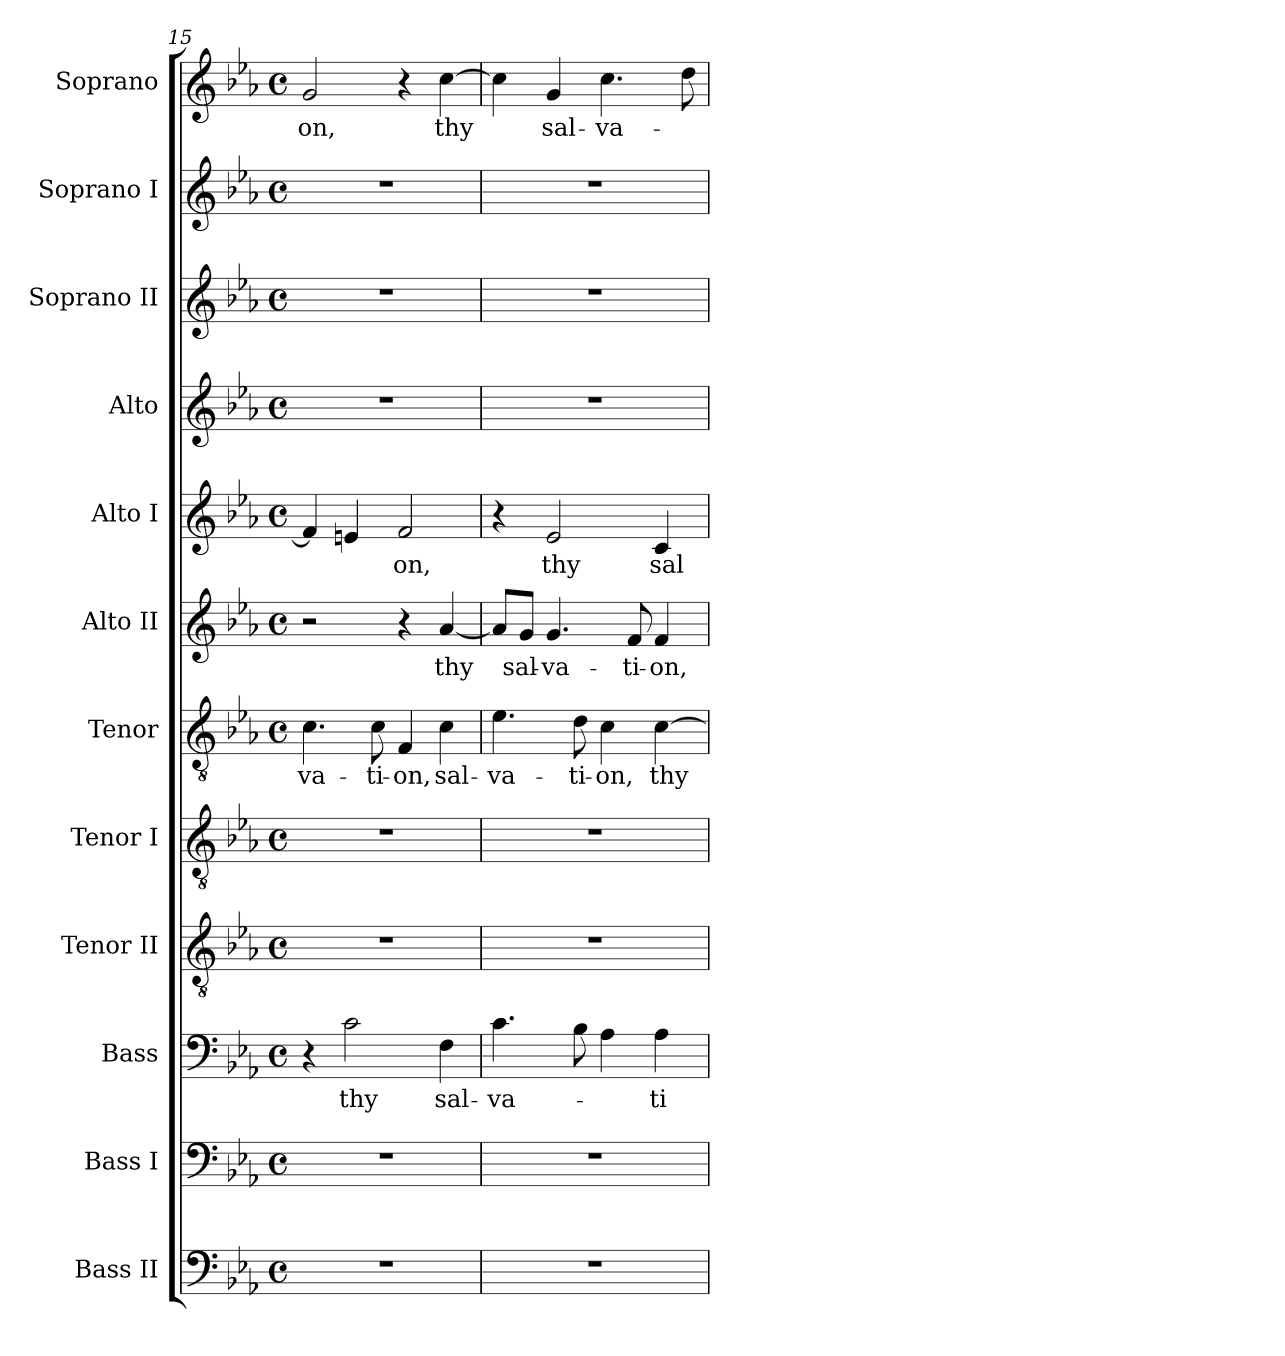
**kern	**kern	**kern	**text	**kern	**kern	**kern	**text	**kern	**text	**kern	**text	**kern	**kern	**kern	**kern	**text
*part12	*part11	*part10	*part10	*part9	*part8	*part7	*part7	*part6	*part6	*part5	*part5	*part4	*part3	*part2	*part1	*part1
*staff12	*staff11	*staff10	*staff10	*staff9	*staff8	*staff7	*staff7	*staff6	*staff6	*staff5	*staff5	*staff4	*staff3	*staff2	*staff1	*staff1
*I"Bass II	*I"Bass I	*I"Bass	*	*I"Tenor II	*I"Tenor I	*I"Tenor	*	*I"Alto II	*	*I"Alto I	*	*I"Alto	*I"Soprano II	*I"Soprano I	*I"Soprano	*
*I'BII	*I'BI	*I'B	*	*I'TII	*I'TI	*I'T	*	*I'AII	*	*I'AI	*	*I'A	*I'SII	*I'SI	*I'S	*
*clefF4	*clefF4	*clefF4	*	*clefGv2	*clefGv2	*clefGv2	*	*clefG2	*	*clefG2	*	*clefG2	*clefG2	*clefG2	*clefG2	*
*ITrd7c12	*	*ITrd7c12	*	*ITrd7c12	*ITrd7c12	*ITrd7c12	*	*	*	*	*	*	*	*	*	*
*k[b-e-a-]	*k[b-e-a-]	*k[b-e-a-]	*	*k[b-e-a-]	*k[b-e-a-]	*k[b-e-a-]	*	*k[b-e-a-]	*	*k[b-e-a-]	*	*k[b-e-a-]	*k[b-e-a-]	*k[b-e-a-]	*k[b-e-a-]	*
*E-:	*E-:	*E-:	*	*E-:	*E-:	*E-:	*	*E-:	*	*E-:	*	*E-:	*E-:	*E-:	*E-:	*
*M4/4	*M4/4	*M4/4	*	*M4/4	*M4/4	*M4/4	*	*M4/4	*	*M4/4	*	*M4/4	*M4/4	*M4/4	*M4/4	*
*met(c)	*met(c)	*met(c)	*	*met(c)	*met(c)	*met(c)	*	*met(c)	*	*met(c)	*	*met(c)	*met(c)	*met(c)	*met(c)	*
=15	=15	=15	=15	=15	=15	=15	=15	=15	=15	=15	=15	=15	=15	=15	=15	=15
!	!	!	!	!	!	!	!LO:LY:b:color=#000000	!	!	!	!	!	!	!	!	!
!	!	!	!	!	!	!	!	!	!	!	!	!	!	!	!	!LO:LY:b:color=#000000
1r	1r	4r	.	1r	1r	4.Ci\	-va-	2r	.	4fi/]	.	1r	1r	1r	2gi/	-on,
!	!	!	!LO:LY:b:color=#000000	!	!	!	!	!	!	!	!	!	!	!	!	!
.	.	2Ci\	thy	.	.	.	.	.	.	4eni/	.	.	.	.	.	.
!	!	!	!	!	!	!	!LO:LY:b:color=#000000	!	!	!	!	!	!	!	!	!
.	.	.	.	.	.	8Ci\	-ti-	.	.	.	.	.	.	.	.	.
!	!	!	!	!	!	!	!LO:LY:b:color=#000000	!	!	!	!	!	!	!	!	!
!	!	!	!	!	!	!	!	!	!	!	!LO:LY:b:color=#000000	!	!	!	!	!
.	.	.	.	.	.	4FFi/	-on,	4r	.	2fi/	-on,	.	.	.	4r	.
!	!	!	!LO:LY:b:color=#000000	!	!	!	!	!	!	!	!	!	!	!	!	!
!	!	!	!	!	!	!	!LO:LY:b:color=#000000	!	!	!	!	!	!	!	!	!
!	!	!	!	!	!	!	!	!	!LO:LY:b:color=#000000	!	!	!	!	!	!	!
!	!	!	!	!	!	!	!	!	!	!	!	!	!	!	!	!LO:LY:b:color=#000000
.	.	4FFi\	sal-	.	.	4Ci\	sal-	[<4a-i/	thy	.	.	.	.	.	[>4cci\	thy
!!LO:PB:g=z
=16	=16	=16	=16	=16	=16	=16	=16	=16	=16	=16	=16	=16	=16	=16	=16	=16
!	!	!	!LO:LY:b:color=#000000	!	!	!	!	!	!	!	!	!	!	!	!	!
!	!	!	!	!	!	!	!LO:LY:b:color=#000000	!	!	!	!	!	!	!	!	!
1r	1r	4.Ci\	-va-	1r	1r	4.E-i\	-va-	8a-i/L]	.	4r	.	1r	1r	1r	4cci\]	.
!	!	!	!	!	!	!	!	!	!LO:LY:b:color=#000000	!	!	!	!	!	!	!
.	.	.	.	.	.	.	.	8gi/J	sal-	.	.	.	.	.	.	.
!	!	!	!	!	!	!	!	!	!LO:LY:b:color=#000000	!	!	!	!	!	!	!
!	!	!	!	!	!	!	!	!	!	!	!LO:LY:b:color=#000000	!	!	!	!	!
!	!	!	!	!	!	!	!	!	!	!	!	!	!	!	!	!LO:LY:b:color=#000000
.	.	.	.	.	.	.	.	4.gi/	-va-	2e-i/	thy	.	.	.	4gi/	sal-
!	!	!	!	!	!	!	!LO:LY:b:color=#000000	!	!	!	!	!	!	!	!	!
.	.	8BB-i\	.	.	.	8Di\	-ti-	.	.	.	.	.	.	.	.	.
!	!	!	!	!	!	!	!LO:LY:b:color=#000000	!	!	!	!	!	!	!	!	!
!	!	!	!	!	!	!	!	!	!	!	!	!	!	!	!	!LO:LY:b:color=#000000
.	.	4AA-i\	.	.	.	4Ci\	-on,	.	.	.	.	.	.	.	4.cci\	-va-
!	!	!	!	!	!	!	!	!	!LO:LY:b:color=#000000	!	!	!	!	!	!	!
.	.	.	.	.	.	.	.	8fi/	-ti-	.	.	.	.	.	.	.
!	!	!	!LO:LY:b:color=#000000	!	!	!	!	!	!	!	!	!	!	!	!	!
!	!	!	!	!	!	!	!LO:LY:b:color=#000000	!	!	!	!	!	!	!	!	!
!	!	!	!	!	!	!	!	!	!LO:LY:b:color=#000000	!	!	!	!	!	!	!
!	!	!	!	!	!	!	!	!	!	!	!LO:LY:b:color=#000000	!	!	!	!	!
.	.	4AA-i\	-ti-	.	.	[>4Ci\	thy	4fi/	-on,	4ci/	sal-	.	.	.	.	.
.	.	.	.	.	.	.	.	.	.	.	.	.	.	.	8ddi\	.
=	=	=	=	=	=	=	=	=	=	=	=	=	=	=	=	=
*-	*-	*-	*-	*-	*-	*-	*-	*-	*-	*-	*-	*-	*-	*-	*-	*-
